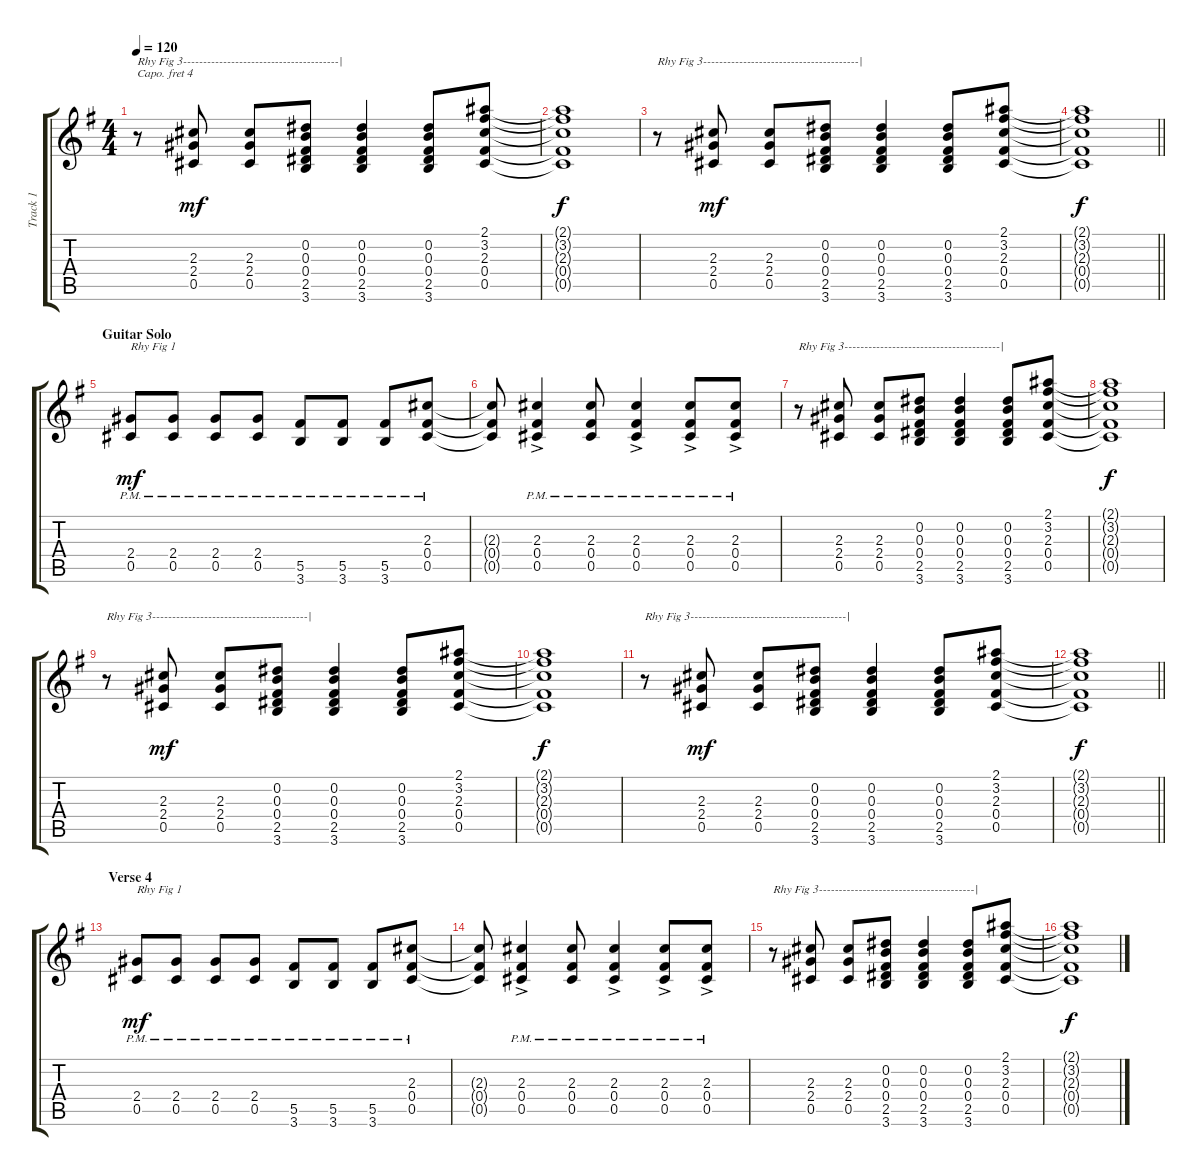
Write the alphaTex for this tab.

\track ("Track 1" "Track 1") {instrument electricguitarclean}
\staff {score tabs}
\capo 4
\tuning (E4 B3 G3 D3 A2 E2) {hide}
\ts (4 4)
\tempo 120
\clef g2
\ks g
r.8{txt "Rhy Fig 3---------------------------------------|" dy f} (2.3 2.4 0.5).8{dy mf} (2.3 2.4 0.5).8 (0.2 0.3 0.4 2.5 3.6).8 (0.2 0.3 0.4 2.5 3.6).4 (0.2 0.3 0.4 2.5 3.6).8 (2.1 3.2 2.3 0.4 0.5).8 |
(2.1{t} 3.2{t} 2.3{t} 0.4{t} 0.5{t}).1{dy f} |
r.8{txt "Rhy Fig 3---------------------------------------|"} (2.3 2.4 0.5).8{dy mf} (2.3 2.4 0.5).8 (0.2 0.3 0.4 2.5 3.6).8 (0.2 0.3 0.4 2.5 3.6).4 (0.2 0.3 0.4 2.5 3.6).8 (2.1 3.2 2.3 0.4 0.5).8 |
\barLineRight lightlight
(2.1{t} 3.2{t} 2.3{t} 0.4{t} 0.5{t}).1{dy f} |
\section ("" "Guitar Solo")
(2.4{pm} 0.5{pm}).8{txt "Rhy Fig 1" dy mf volume 16} (2.4{pm} 0.5{pm}).8 (2.4{pm} 0.5{pm}).8 (2.4{pm} 0.5{pm}).8 (5.5{pm} 3.6{pm}).8 (5.5{pm} 3.6{pm}).8 (5.5{pm} 3.6{pm}).8 (2.3{pm} 0.4{pm} 0.5{pm}).8 |
(2.3{t} 0.4{t} 0.5{t}).8 (2.3{pm} 0.4{pm} 0.5{ac pm}).4 (2.3{pm} 0.4{pm} 0.5{pm}).8 (2.3{pm} 0.4{pm} 0.5{ac pm}).4 (2.3{pm} 0.4{pm} 0.5{ac pm}).8 (2.3{pm} 0.4{pm} 0.5{ac pm}).8 |
r.8{txt "Rhy Fig 3---------------------------------------|" volume 10} (2.3 2.4 0.5).8 (2.3 2.4 0.5).8 (0.2 0.3 0.4 2.5 3.6).8 (0.2 0.3 0.4 2.5 3.6).4 (0.2 0.3 0.4 2.5 3.6).8 (2.1 3.2 2.3 0.4 0.5).8 |
(2.1{t} 3.2{t} 2.3{t} 0.4{t} 0.5{t}).1{dy f} |
r.8{txt "Rhy Fig 3---------------------------------------|"} (2.3 2.4 0.5).8{dy mf} (2.3 2.4 0.5).8 (0.2 0.3 0.4 2.5 3.6).8 (0.2 0.3 0.4 2.5 3.6).4 (0.2 0.3 0.4 2.5 3.6).8 (2.1 3.2 2.3 0.4 0.5).8 |
(2.1{t} 3.2{t} 2.3{t} 0.4{t} 0.5{t}).1{dy f} |
r.8{txt "Rhy Fig 3---------------------------------------|"} (2.3 2.4 0.5).8{dy mf} (2.3 2.4 0.5).8 (0.2 0.3 0.4 2.5 3.6).8 (0.2 0.3 0.4 2.5 3.6).4 (0.2 0.3 0.4 2.5 3.6).8 (2.1 3.2 2.3 0.4 0.5).8 |
\barLineRight lightlight
(2.1{t} 3.2{t} 2.3{t} 0.4{t} 0.5{t}).1{dy f} |
\section ("" "Verse 4")
(2.4{pm} 0.5{pm}).8{txt "Rhy Fig 1" dy mf volume 16} (2.4{pm} 0.5{pm}).8 (2.4{pm} 0.5{pm}).8 (2.4{pm} 0.5{pm}).8 (5.5{pm} 3.6{pm}).8 (5.5{pm} 3.6{pm}).8 (5.5{pm} 3.6{pm}).8 (2.3{pm} 0.4{pm} 0.5{pm}).8 |
(2.3{t} 0.4{t} 0.5{t}).8 (2.3{pm} 0.4{pm} 0.5{ac pm}).4 (2.3{pm} 0.4{pm} 0.5{pm}).8 (2.3{pm} 0.4{pm} 0.5{ac pm}).4 (2.3{pm} 0.4{pm} 0.5{ac pm}).8 (2.3{pm} 0.4{pm} 0.5{ac pm}).8 |
r.8{txt "Rhy Fig 3---------------------------------------|" volume 10} (2.3 2.4 0.5).8 (2.3 2.4 0.5).8 (0.2 0.3 0.4 2.5 3.6).8 (0.2 0.3 0.4 2.5 3.6).4 (0.2 0.3 0.4 2.5 3.6).8 (2.1 3.2 2.3 0.4 0.5).8 |
(2.1{t} 3.2{t} 2.3{t} 0.4{t} 0.5{t}).1{dy f}
